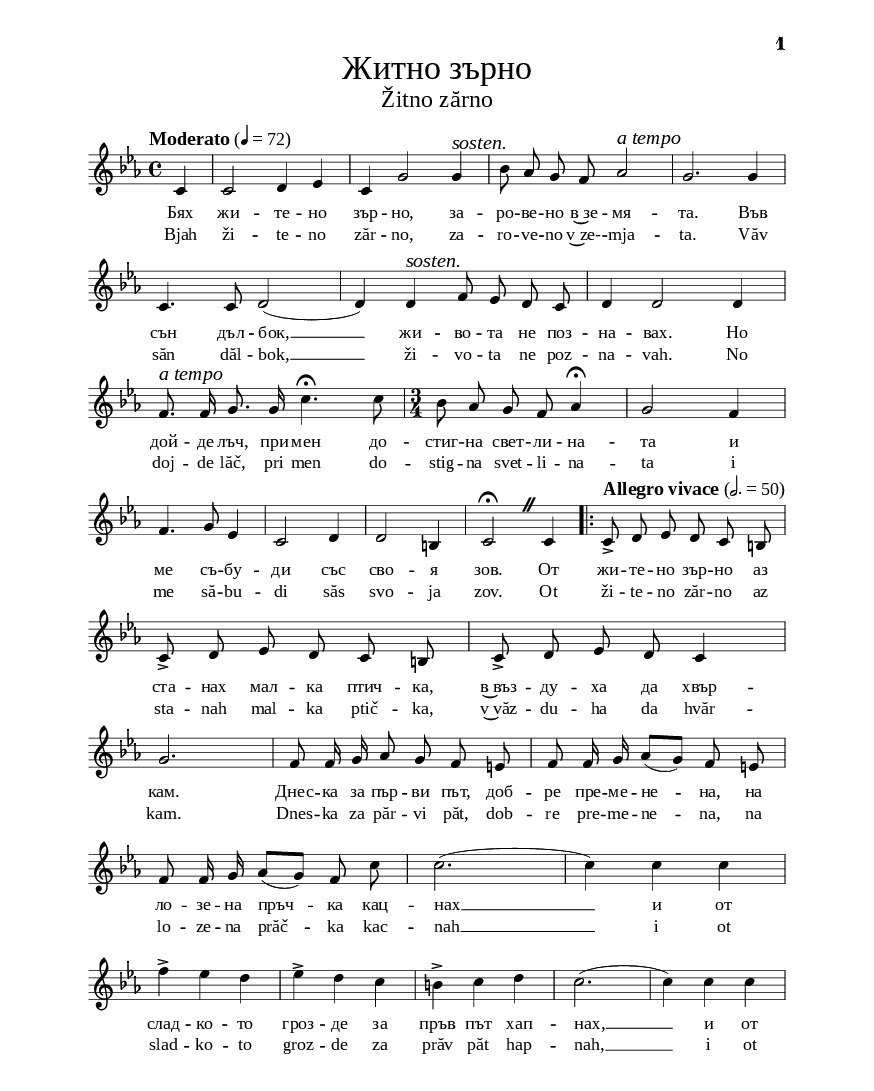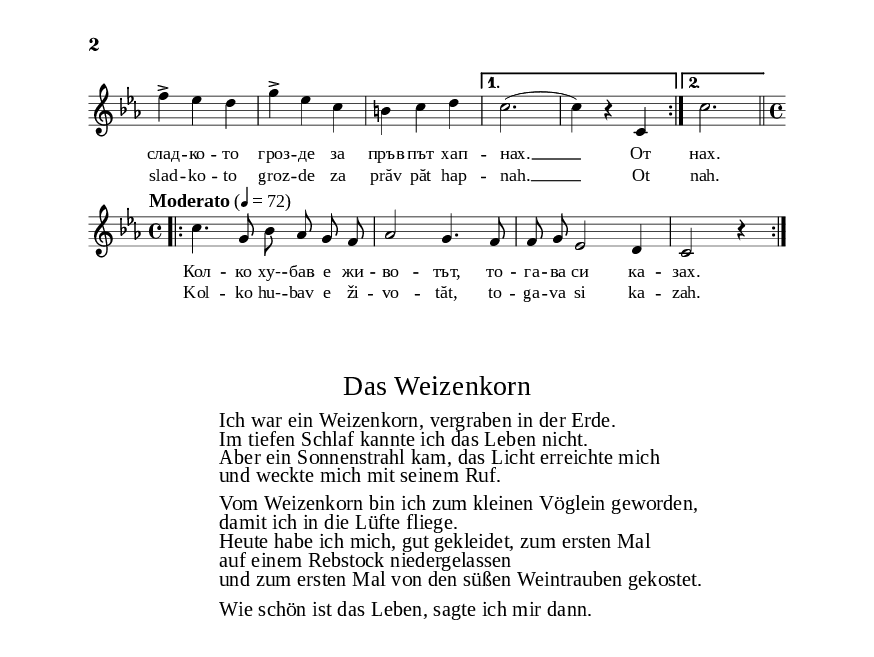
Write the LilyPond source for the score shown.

\version "2.24.3"

% include paper part and global functions
\include "include/globals.ily"

\bookpart {
  \label #'ref176
  \tocItem \markup "Житно зърно – Žitno zărno "
  \include "include/bookpart-paper.ily"
  \score {
    \include "include/score-layout.ily"
    \new Voice \relative c' {
      \clef treble
      \key c \minor
      \time 4/4
      \tempoFunc "Moderato" 4 "72"
      \autoBeamOff
      \partial 4
      c4 | c2 d4 es | c g'2 g4^\markup { \huge \italic "sosten."} | bes8 as g f as2^\markup { \huge \italic "a tempo"} | g2. g4 | \break

      c,4. c8 d2 (| d4) d^\markup { \huge \italic "sosten."} f8 es d c | d4 d2 d4 |\break

      f8.^\markup { \huge \italic "a tempo"} f16 g8. g16 c4. \fermata c8 | \time 3/4 bes as g f as4 \fermata | g2 f4 | \break

      f4. g8 es4 | c2 d4 | d2 b4 | c2 \fermata \caesura c4 | \repeat volta 2 {

        \tempoFunc "Allegro vivace" 2. "50"
        c8 -> d es d c b | |\break

        c -> d es d c  b | c -> d es d c 4 | \break

        g'2.  | f8 f16 g16 as8 g f e |  f8 f16 g16 as8 ( [g]) f e | \break
        f f16 g16  as8 ( [g ] ) f c' | c2. (| c4) c c | \break

        f -> es d | es -> d c | b -> c d | c2. ( | c4)  c c  | \break

        f -> es d | g -> es c | b c d |
      }
      \alternative {
        {
          c2. ( | c4)  r4 c,4  |
        }  {c'2. \bar "||"  \break }
      }


      \time 4/4
      \tempoFunc "Moderato" 4 "72"
      \bar ".|:-||" c4. g8 bes as g f | as2 g4. f8 | f g es2 d4 | c2 r4
      \bar ":|."
    }

    \addlyrics {
      Бях жи -- те -- но зър -- но, за -- ро -- ве -- но в~зе -- мя -- та.

      Във сън дъл -- бок, __ жи -- во -- та не поз -- на -- вах.

      Но дой -- де лъч, при мен до -- стиг -- на свет -- ли -- на -- та

      и ме съ -- бу -- ди със сво -- я зов.

      От жи -- те -- но зър -- но аз ста -- нах мал -- ка птич -- ка,

      в~въз -- ду -- ха да хвър -- кам.

      Днес -- ка за пър -- ви път, доб -- ре пре -- ме -- не -- на,

      на ло -- зе -- на пръч -- ка кац -- нах __ и от слад -- ко -- то гроз -- де

      за пръв път хап -- нах, __ и от слад -- ко -- то гроз -- де

      за пръв път хап -- нах. __ От нах.

      Кол -- ко "ху-" -- бав е жи -- во -- тът, то -- га -- ва си ка -- зах.}

      \addlyrics {
        Bjah ži -- te -- no zăr -- no, za -- ro -- ve -- no "v~ze-" -- mja -- ta.

        Văv săn dăl -- bok, __ ži -- vo -- ta ne poz -- na -- vah.

        No doj -- de lăč, pri men do -- stig -- na svet -- li -- na -- ta

        i me să -- bu -- di săs svo -- ja zov.

        Ot ži -- te -- no zăr -- no az sta -- nah mal -- ka ptič -- ka,

        v~văz -- du -- ha da hvăr -- kam.

        Dnes -- ka za păr -- vi păt, dob -- re pre -- me -- ne -- na,

        na lo -- ze -- na prăč -- ka kac -- nah __ i ot slad -- ko -- to groz -- de

        za prăv păt hap -- nah, __ i ot slad -- ko -- to groz -- de

        za prăv păt hap -- nah. __ Ot nah.

        Kol -- ko "hu-" -- bav e ži -- vo -- tăt, to -- ga -- va si ka -- zah.}

        \header {
          title = \titleFunc "Житно зърно" "Žitno zărno"
        }

        \midi{}

      } % score

      \markup \vspace #3

      % include foreign translation(s) of the song
      \version "2.24.4"

\markup \fill-line { \fontsize #deTitleFontSize "Das Weizenkorn" }
\markup \null
\markup \null
\markup \abs-fontsize #10 {
  \hspace #15
  \override #`(baseline-skip . ,deCoupletBaselineSkip)

\column {

 \line { "   "Ich war ein Weizenkorn, vergraben in der Erde.}

 \line { "   "Im tiefen Schlaf kannte ich das Leben nicht.}

 \line { "   "Aber ein Sonnenstrahl kam, das Licht erreichte mich}

 \line { "   "und weckte mich mit seinem Ruf. }
\vspace #0.5

 \line { "   "Vom Weizenkorn bin ich zum kleinen Vöglein geworden,}

 \line { "   "damit ich in die Lüfte fliege. }

 \line { "   "Heute habe ich mich, gut gekleidet, zum ersten Mal}

 \line { "   "auf einem Rebstock niedergelassen }

 \line { "   "und zum ersten Mal von den süßen Weintrauben gekostet.}
\vspace #0.5

 \line { "   "Wie schön ist das Leben, sagte ich mir dann. }


  }
}


    } % bookpart

    % Più mosso
    %
